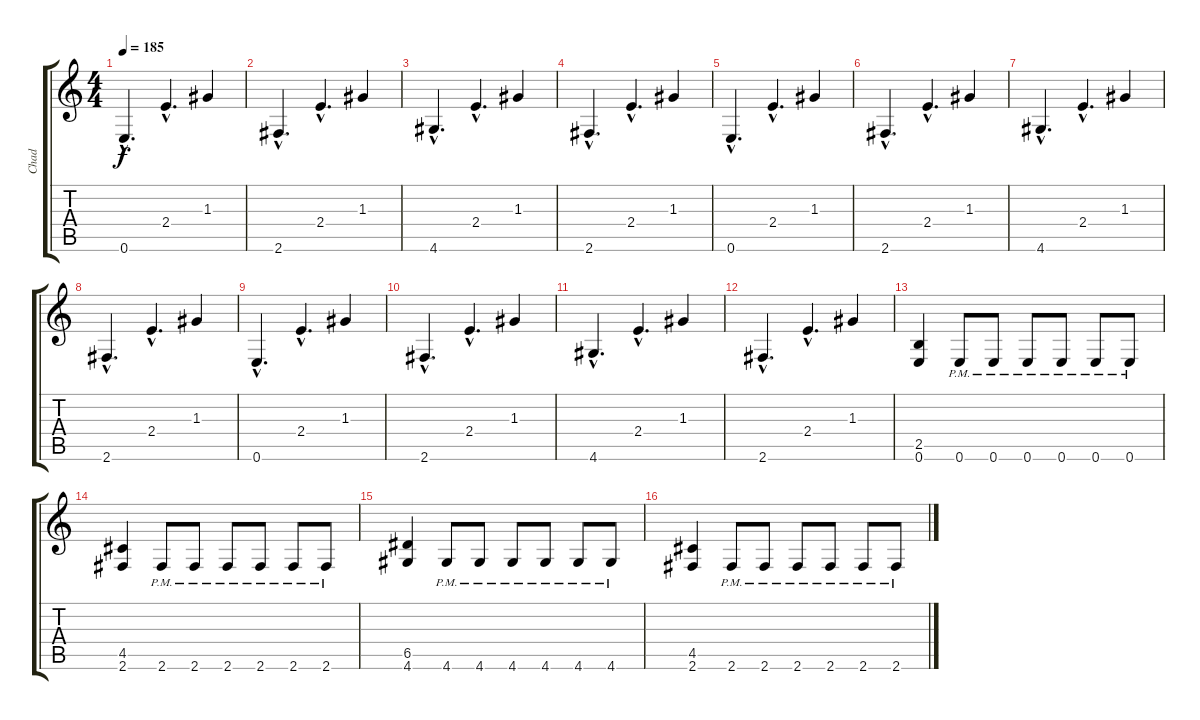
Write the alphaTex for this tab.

\track ("Chad" "Chad") {instrument distortionguitar}
\staff {score tabs}
\tuning (E4 B3 G3 D3 A2 E2) {hide}
\ts (4 4)
\tempo 185
\clef g2
\ks c
0.6{hac}.4{d dy f instrument distortionguitar} 2.4{hac}.4{d} 1.3.4 |
2.6{hac}.4{d} 2.4{hac}.4{d} 1.3.4 |
4.6{hac}.4{d} 2.4{hac}.4{d} 1.3.4 |
2.6{hac}.4{d} 2.4{hac}.4{d} 1.3.4 |
0.6{hac}.4{d} 2.4{hac}.4{d} 1.3.4 |
2.6{hac}.4{d} 2.4{hac}.4{d} 1.3.4 |
4.6{hac}.4{d} 2.4{hac}.4{d} 1.3.4 |
2.6{hac}.4{d} 2.4{hac}.4{d} 1.3.4 |
0.6{hac}.4{d} 2.4{hac}.4{d} 1.3.4 |
2.6{hac}.4{d} 2.4{hac}.4{d} 1.3.4 |
4.6{hac}.4{d} 2.4{hac}.4{d} 1.3.4 |
2.6{hac}.4{d} 2.4{hac}.4{d} 1.3.4 |
(2.5 0.6).4 0.6{pm}.8 0.6{pm}.8 0.6{pm}.8 0.6{pm}.8 0.6{pm}.8 0.6{pm}.8 |
(4.5 2.6).4 2.6{pm}.8 2.6{pm}.8 2.6{pm}.8 2.6{pm}.8 2.6{pm}.8 2.6{pm}.8 |
(6.5 4.6).4 4.6{pm}.8 4.6{pm}.8 4.6{pm}.8 4.6{pm}.8 4.6{pm}.8 4.6{pm}.8 |
(4.5 2.6).4 2.6{pm}.8 2.6{pm}.8 2.6{pm}.8 2.6{pm}.8 2.6{pm}.8 2.6{pm}.8
